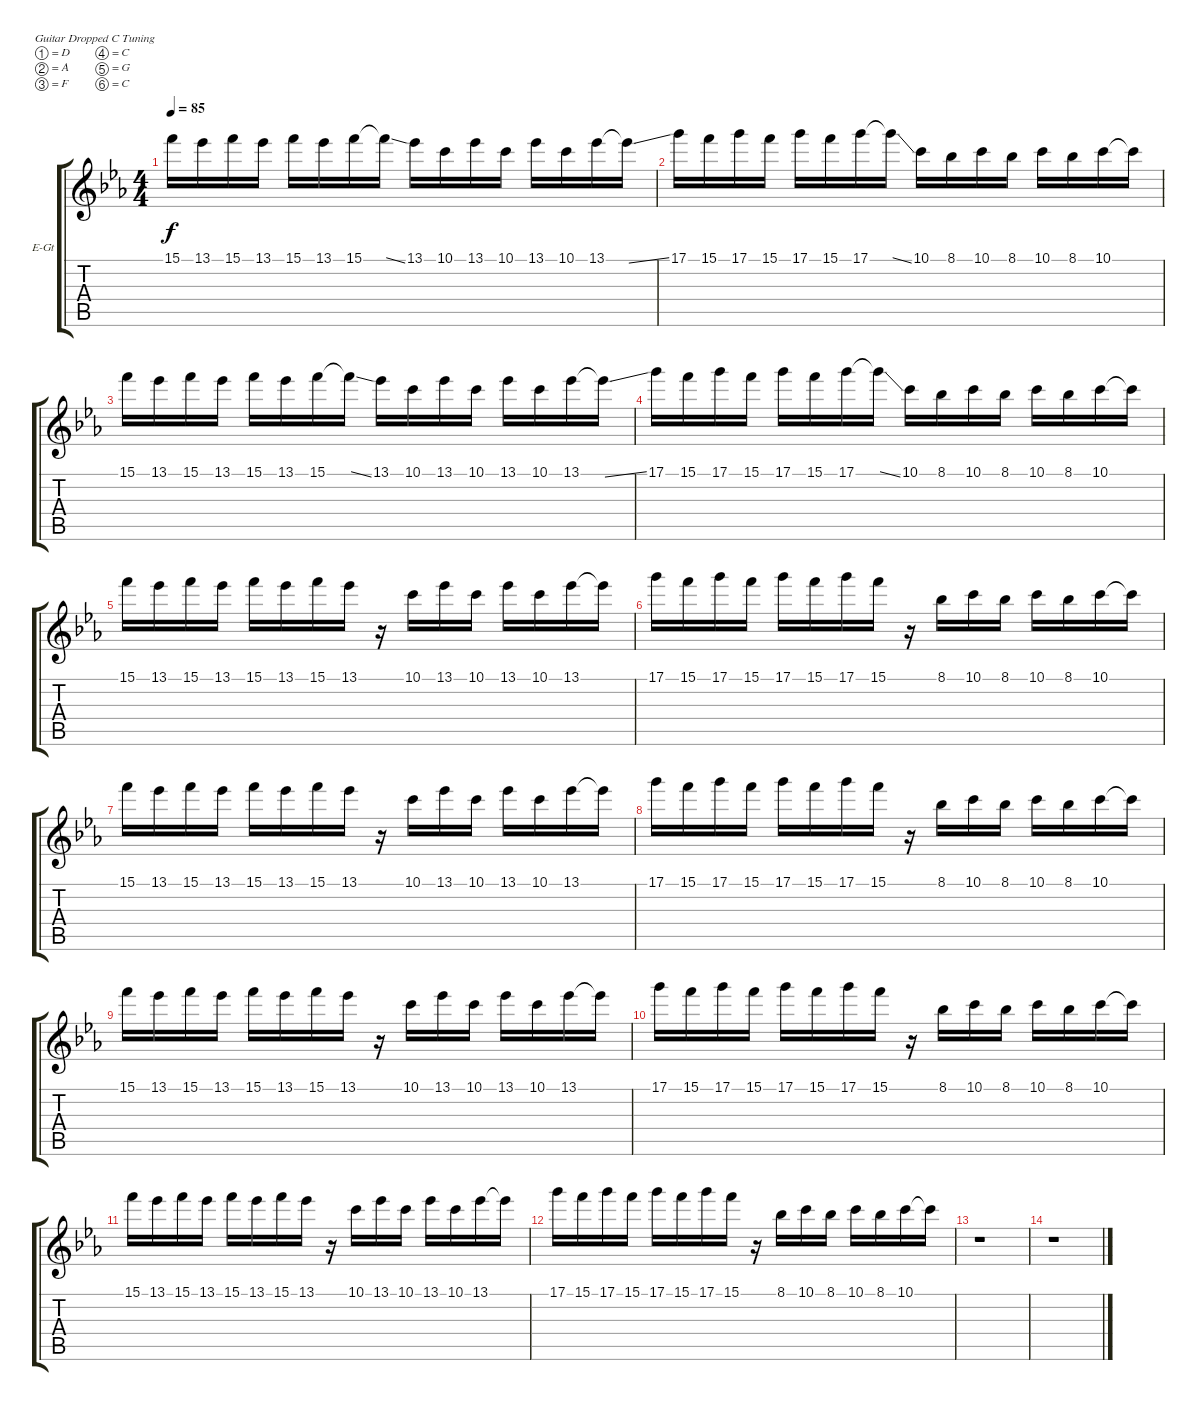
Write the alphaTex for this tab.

\defaultSystemsLayout 4
\bracketExtendMode groupsimilarinstruments
\firstSystemTrackNameOrientation horizontal
\otherSystemsTrackNameOrientation horizontal
\track ("Lead Guitar" "E-Gt") {instrument distortionguitar}
\staff {score tabs}
\tuning (D4 A3 F3 C3 G2 C2)
\ts (4 4)
\scale
0.508202
\tempo 85
\accidentals auto
\clef g2
\ottava regular
\simile none
\ks eb
15.1.16{dy f instrument distortionguitar} 13.1.16 15.1.16 13.1.16 15.1.16 13.1.16 15.1.16 15.1{ss t}.16 13.1.16 10.1.16 13.1.16 10.1.16 13.1.16 10.1.16 13.1.16 13.1{ss t}.16 |
\scale
0.49162 17.1.16 15.1.16 17.1.16 15.1.16 17.1.16 15.1.16 17.1.16 17.1{ss t}.16 10.1.16 8.1.16 10.1.16 8.1.16 10.1.16 8.1.16 10.1.16 10.1{t}.16 |
\scale
0.513554 15.1.16 13.1.16 15.1.16 13.1.16 15.1.16 13.1.16 15.1.16 15.1{ss t}.16 13.1.16 10.1.16 13.1.16 10.1.16 13.1.16 10.1.16 13.1.16 13.1{ss t}.16 |
\scale
0.487079 17.1.16 15.1.16 17.1.16 15.1.16 17.1.16 15.1.16 17.1.16 17.1{ss t}.16 10.1.16 8.1.16 10.1.16 8.1.16 10.1.16 8.1.16 10.1.16 10.1{t}.16 |
\scale
0.476471 15.1.16 13.1.16 15.1.16 13.1.16 15.1.16 13.1.16 15.1.16 13.1.16 r.16 10.1.16 13.1.16 10.1.16 13.1.16 10.1.16 13.1.16 13.1{t}.16 |
\scale
0.523779 17.1.16 15.1.16 17.1.16 15.1.16 17.1.16 15.1.16 17.1.16 15.1.16 r.16 8.1.16 10.1.16 8.1.16 10.1.16 8.1.16 10.1.16 10.1{t}.16 |
15.1.16 13.1.16 15.1.16 13.1.16 15.1.16 13.1.16 15.1.16 13.1.16 r.16 10.1.16 13.1.16 10.1.16 13.1.16 10.1.16 13.1.16 13.1{t}.16 |
17.1.16 15.1.16 17.1.16 15.1.16 17.1.16 15.1.16 17.1.16 15.1.16 r.16 8.1.16 10.1.16 8.1.16 10.1.16 8.1.16 10.1.16 10.1{t}.16 |
15.1.16 13.1.16 15.1.16 13.1.16 15.1.16 13.1.16 15.1.16 13.1.16 r.16 10.1.16 13.1.16 10.1.16 13.1.16 10.1.16 13.1.16 13.1{t}.16 |
17.1.16 15.1.16 17.1.16 15.1.16 17.1.16 15.1.16 17.1.16 15.1.16 r.16 8.1.16 10.1.16 8.1.16 10.1.16 8.1.16 10.1.16 10.1{t}.16 |
15.1.16 13.1.16 15.1.16 13.1.16 15.1.16 13.1.16 15.1.16 13.1.16 r.16 10.1.16 13.1.16 10.1.16 13.1.16 10.1.16 13.1.16 13.1{t}.16 |
17.1.16 15.1.16 17.1.16 15.1.16 17.1.16 15.1.16 17.1.16 15.1.16 r.16 8.1.16 10.1.16 8.1.16 10.1.16 8.1.16 10.1.16 10.1{t}.16 |
r.1 |
r.1
